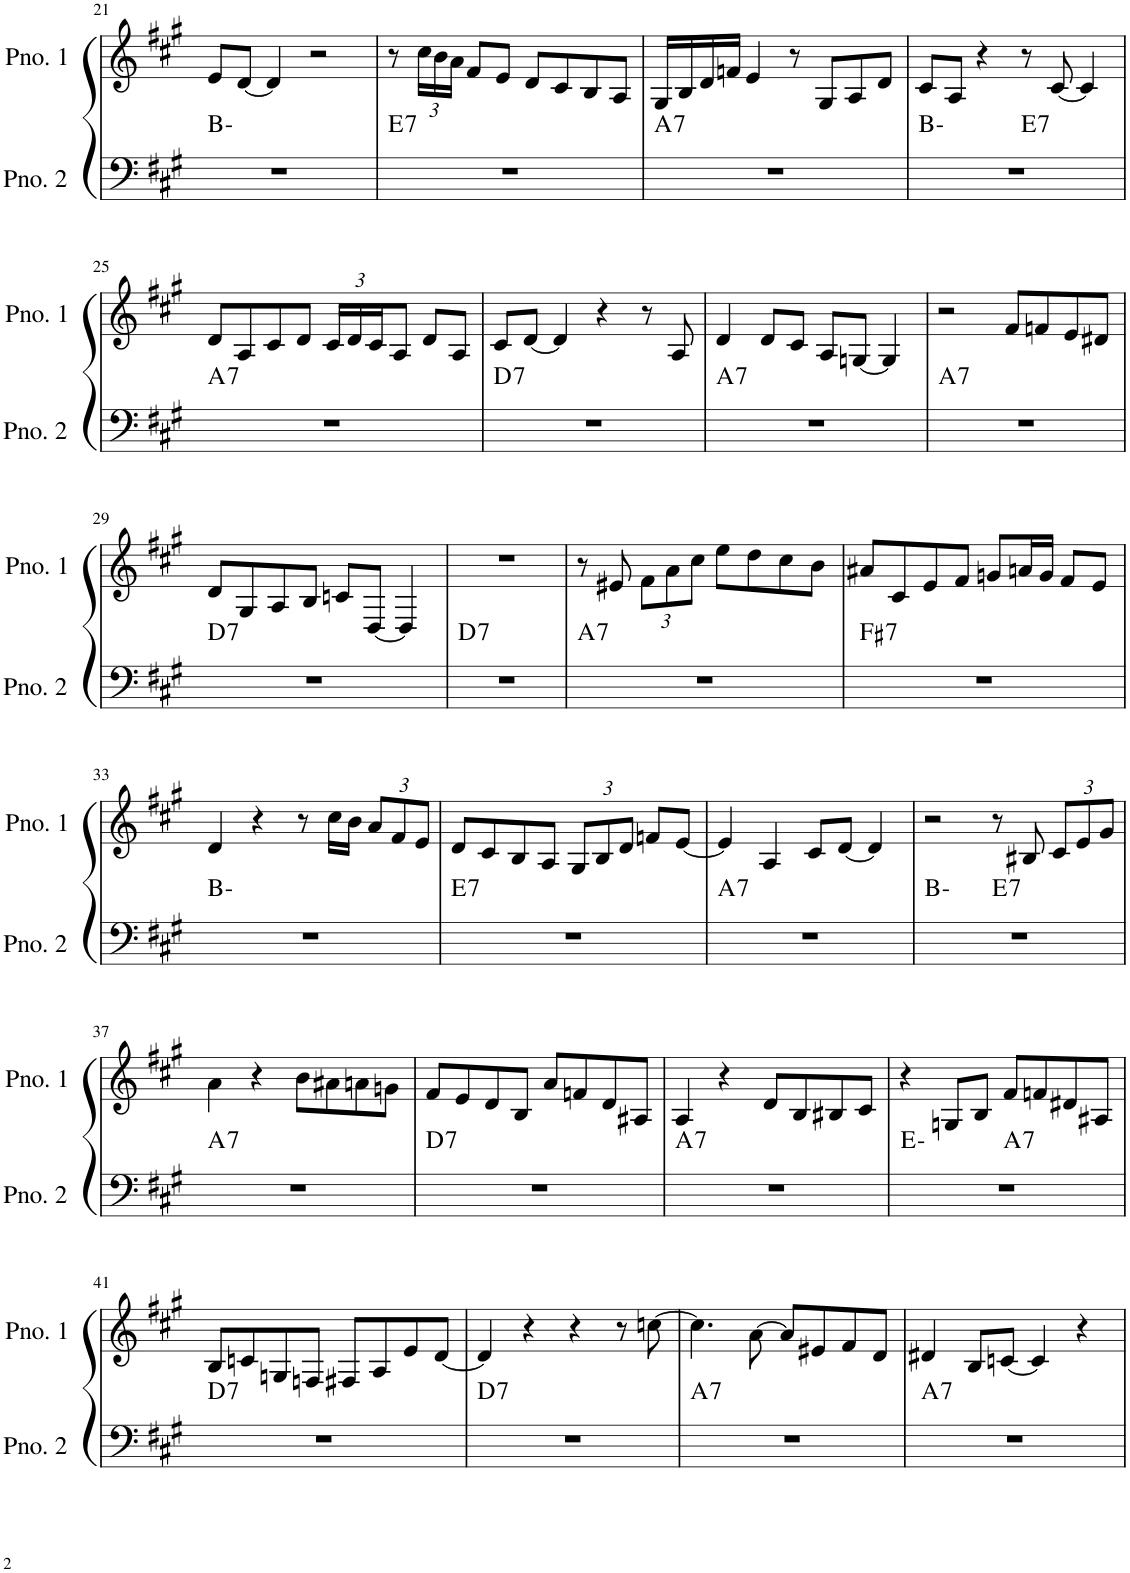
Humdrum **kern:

**kern	**harte	**kern
*part2	*part2	*part1
*staff2	*	*staff1
*I"ピアノ 2	*	*I"ピアノ 1
!!LO:PB:g=z
*clefF4	*	*clefG2
*k[f#c#g#]	*	*k[f#c#g#]
*M4/4	*	*M4/4
=21	=21	=21
1r	B:min	8e/L
.	.	[8d/J
.	.	4d/]
.	.	2r
=22	=22	=22
!	!LO:H:kt=7	!
1r	E:7	8r
*	*	*Xbrackettup
.	.	24cc#\LL
.	.	24b\
.	.	24a\JJ
.	.	8f#/L
.	.	8e/J
.	.	8d/L
.	.	8c#/
.	.	8B/
.	.	8A/J
=23	=23	=23
!	!LO:H:kt=7	!
1r	A:7	16G#/LL
.	.	16B/
.	.	16d/
.	.	16fn/JJ
.	.	4e/
.	.	8r
.	.	8G#/L
.	.	8A/
.	.	8d/J
=24	=24	=24
*^	*	*
1r	2ryy	B:min	8c#/L
.	.	.	8A/J
.	.	.	4r
!	!	!LO:H:kt=7	!
.	2ryy	E:7	8r
.	.	.	[8c#/
.	.	.	4c#/]
!!LO:LB:g=z
=25	=25	=25	=25
!	!	!LO:H:kt=7	!
*v	*v	*	*
1r	A:7	8d/L
.	.	8A/
.	.	8c#/
.	.	8d/J
.	.	24c#/LL
.	.	24d/
.	.	24c#/J
.	.	8A/J
.	.	8d/L
.	.	8A/J
=26	=26	=26
!	!LO:H:kt=7	!
1r	D:7	8c#/L
.	.	[8d/J
.	.	4d/]
.	.	4r
.	.	8r
.	.	8A/
=27	=27	=27
!	!LO:H:kt=7	!
1r	A:7	4d/
.	.	8d/L
.	.	8c#/J
.	.	8A/L
.	.	[8Gn/J
.	.	4G/]
=28	=28	=28
!	!LO:H:kt=7	!
1r	A:7	2r
.	.	8f#/L
.	.	8fn/
.	.	8e/
.	.	8d#X/J
!!LO:LB:g=z
=29	=29	=29
!	!LO:H:kt=7	!
1r	D:7	8d/L
.	.	8G#/
.	.	8A/
.	.	8B/J
.	.	8cn/L
.	.	[8D/J
.	.	4D/]
=30	=30	=30
!	!LO:H:kt=7	!
1r	D:7	1r
=31	=31	=31
!	!LO:H:kt=7	!
1r	A:7	8r
.	.	8e#X/
.	.	12f#\L
.	.	12a\
.	.	12cc#\J
.	.	8ee\L
.	.	8dd\
.	.	8cc#\
.	.	8b\J
=32	=32	=32
!	!LO:H:kt=7	!
1r	F#:7	8a#X/L
.	.	8c#/
.	.	8e/
.	.	8f#/J
.	.	8gn/L
.	.	16an/L
.	.	16g/JJ
.	.	8f#/L
.	.	8e/J
!!LO:LB:g=z
=33	=33	=33
1r	B:min	4d/
.	.	4r
.	.	8r
.	.	16cc#\LL
.	.	16b\JJ
.	.	12a/L
.	.	12f#/
.	.	12e/J
=34	=34	=34
!	!LO:H:kt=7	!
1r	E:7	8d/L
.	.	8c#/
.	.	8B/
.	.	8A/J
.	.	12G#/L
.	.	12B/
.	.	12d/J
.	.	8fn/L
.	.	[8e/J
=35	=35	=35
!	!LO:H:kt=7	!
1r	A:7	4e/]
.	.	4A/
.	.	8c#/L
.	.	[8d/J
.	.	4d/]
=36	=36	=36
*^	*	*
1r	2ryy	B:min	2r
!	!	!LO:H:kt=7	!
.	2ryy	E:7	8r
.	.	.	8B#X/
.	.	.	12c#/L
.	.	.	12e/
.	.	.	12g#/J
!!LO:LB:g=z
=37	=37	=37	=37
!	!	!LO:H:kt=7	!
*v	*v	*	*
1r	A:7	4a\
.	.	4r
.	.	8b\L
.	.	8a#X\
.	.	8an\
.	.	8gn\J
=38	=38	=38
!	!LO:H:kt=7	!
1r	D:7	8f#/L
.	.	8e/
.	.	8d/
.	.	8B/J
.	.	8a/L
.	.	8fn/
.	.	8d/
.	.	8A#X/J
=39	=39	=39
!	!LO:H:kt=7	!
1r	A:7	4A/
.	.	4r
.	.	8d/L
.	.	8B/
.	.	8B#X/
.	.	8c#/J
=40	=40	=40
*^	*	*
1r	2ryy	E:min	4r
.	.	.	8Gn/L
.	.	.	8B/J
!	!	!LO:H:kt=7	!
.	2ryy	A:7	8f#/L
.	.	.	8fn/
.	.	.	8d#X/
.	.	.	8A#X/J
!!LO:LB:g=z
=41	=41	=41	=41
!	!	!LO:H:kt=7	!
*v	*v	*	*
1r	D:7	8B/L
.	.	8cn/
.	.	8Gn/
.	.	8Fn/J
.	.	8F#X/L
.	.	8A/
.	.	8e/
.	.	[8d/J
=42	=42	=42
!	!LO:H:kt=7	!
1r	D:7	4d/]
.	.	4r
.	.	4r
.	.	8r
.	.	[8ccn\
=43	=43	=43
!	!LO:H:kt=7	!
1r	A:7	4.cc\]
.	.	[8a\
.	.	8a/L]
.	.	8e#X/
.	.	8f#/
.	.	8d/J
=44	=44	=44
!	!LO:H:kt=7	!
1r	A:7	4d#X/
.	.	8B/L
.	.	[8cn/J
.	.	4c/]
.	.	4r
=	=	=
*-	*-	*-
